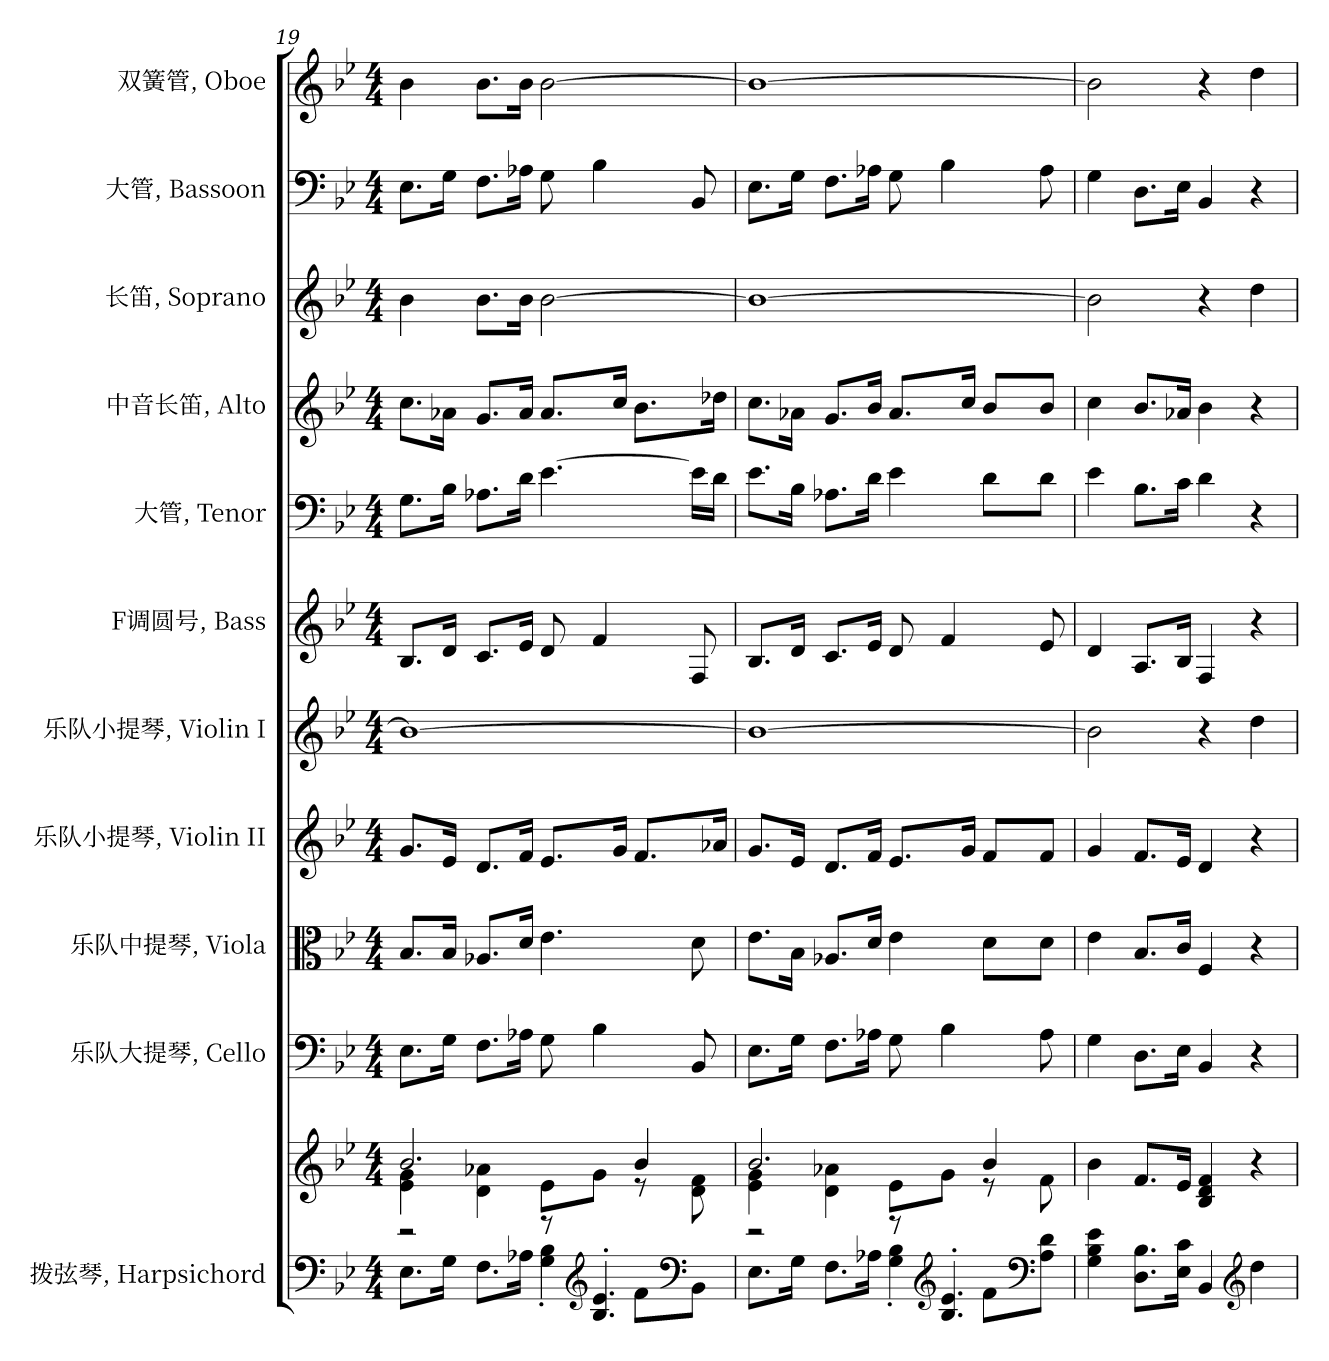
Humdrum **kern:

**kern	**kern	**kern	**kern	**kern	**kern	**kern	**kern	**kern	**kern	**kern	**kern
*part11	*part11	*part10	*part9	*part8	*part7	*part6	*part5	*part4	*part3	*part2	*part1
*staff12	*staff11	*staff10	*staff9	*staff8	*staff7	*staff6	*staff5	*staff4	*staff3	*staff2	*staff1
*I"拨弦琴, Harpsichord	*	*I"乐队大提琴, Cello	*I"乐队中提琴, Viola	*I"乐队小提琴, Violin II	*I"乐队小提琴, Violin I	*I"F调圆号, Bass	*I"大管, Tenor	*I"中音长笛, Alto	*I"长笛, Soprano	*I"大管, Bassoon	*I"双簧管, Oboe
*I'Hch.	*	*	*	*	*	*	*	*	*	*I'Bsn.	*I'Ob.
!!LO:PB:g=z
*clefF4	*clefG2	*clefF4	*clefC3	*clefG2	*clefG2	*clefG2	*clefF4	*clefG2	*clefG2	*clefF4	*clefG2
*	*	*	*	*	*	*ITrd4c7	*	*ITrd3c5	*	*	*
*k[b-e-]	*k[b-e-]	*k[b-e-]	*k[b-e-]	*k[b-e-]	*k[b-e-]	*k[b-e-a-]	*k[b-e-]	*k[b-]	*k[b-e-]	*k[b-e-]	*k[b-e-]
*M4/4	*M4/4	*M4/4	*M4/4	*M4/4	*M4/4	*M4/4	*M4/4	*M4/4	*M4/4	*M4/4	*M4/4
=19	=19	=19	=19	=19	=19	=19	=19	=19	=19	=19	=19
*^	*^	*	*	*	*	*	*	*	*	*	*
2r	8.E-\L	2.b-/	4e-\ 4g\	8.E-\L	8.B-/L	8.g/L	1b-_	8.E-/L	8.G\L	8.g\L	4b-\	8.E-\L	4b-\
.	16G\Jk	.	.	16G\Jk	16B-/Jk	16e-/Jk	.	16G/Jk	16B-\Jk	16e-X\Jk	.	16G\Jk	.
.	8.F\L	.	4d\ 4a-X\	8.F\L	8.A-X/L	8.d/L	.	8.F/L	8.A-X\L	8.d/L	8.b-\L	8.F\L	8.b-\L
.	16A-X\Jk	.	.	16A-X\Jk	16d/Jk	16f/Jk	.	16A-/Jk	16d\Jk	16e-/Jk	16b-\Jk	16A-X\Jk	16b-\Jk
8r	4G\' 4B-\'	.	8e-\L	8G\	4.e-\	8.e-/L	.	8G/	[4.e-\	8.e-/L	[2b-\	8G\	[2b-\
*clefG2	*	*	*	*	*	*	*	*	*	*	*	*	*
4.B-/' 4.e-/'	.	.	8g\J	4B-\	.	.	.	4B-/	.	.	.	4B-\	.
.	.	.	.	.	.	16g/Jk	.	.	.	16g/Jk	.	.	.
.	8f\L	4b-/	8r	.	.	8.f/L	.	.	.	8.f\L	.	.	.
*clefF4	*	*	*	*	*	*	*	*	*	*	*	*	*
.	8BB-\J	.	8d\ 8f\	8BB-/	8d\	.	.	8BB-/	16e-\LL]	.	.	8BB-/	.
.	.	.	.	.	.	16a-X/Jk	.	.	16d\JJ	16a-X\Jk	.	.	.
=20	=20	=20	=20	=20	=20	=20	=20	=20	=20	=20	=20	=20	=20
2r	8.E-\L	2.b-/	4e-\ 4g\	8.E-\L	8.e-\L	8.g/L	1b-_	8.E-/L	8.e-\L	8.g\L	1b-_	8.E-\L	1b-_
.	16G\Jk	.	.	16G\Jk	16B-\Jk	16e-/Jk	.	16G/Jk	16B-\Jk	16e-X\Jk	.	16G\Jk	.
.	8.F\L	.	4d\ 4a-X\	8.F\L	8.A-X/L	8.d/L	.	8.F/L	8.A-X\L	8.d/L	.	8.F\L	.
.	16A-X\Jk	.	.	16A-X\Jk	16d/Jk	16f/Jk	.	16A-/Jk	16d\Jk	16f/Jk	.	16A-X\Jk	.
8r	4G\' 4B-\'	.	8e-\L	8G\	4e-\	8.e-/L	.	8G/	4e-\	8.e-/L	.	8G\	.
*clefG2	*	*	*	*	*	*	*	*	*	*	*	*	*
4.B-/' 4.e-/'	.	.	8g\J	4B-\	.	.	.	4B-/	.	.	.	4B-\	.
.	.	.	.	.	.	16g/Jk	.	.	.	16g/Jk	.	.	.
.	8f\L	4b-/	8r	.	8d\L	8f/L	.	.	8d\L	8f/L	.	.	.
*clefF4	*	*	*	*	*	*	*	*	*	*	*	*	*
.	8A-\ 8d\J	.	8f\	8A-\	8d\J	8f/J	.	8A-/	8d\J	8f/J	.	8A-\	.
*v	*v	*	*	*	*	*	*	*	*	*	*	*	*
*	*v	*v	*	*	*	*	*	*	*	*	*	*
!!LO:PB:g=z
=21	=21	=21	=21	=21	=21	=21	=21	=21	=21	=21	=21
4G\ 4B-\ 4e-\	4b-\	4G\	4e-\	4g/	2b-\]	4G/	4e-\	4g\	2b-\]	4G\	2b-\]
8.D\ 8.B-\L	8.f/L	8.D\L	8.B-/L	8.f/L	.	8.D/L	8.B-\L	8.f/L	.	8.D\L	.
16E-\ 16c\Jk	16e-/Jk	16E-\Jk	16c/Jk	16e-/Jk	.	16E-/Jk	16c\Jk	16e-X/Jk	.	16E-\Jk	.
4BB-/	4B-/ 4d/ 4f/	4BB-/	4F/	4d/	4r	4BB-/	4d\	4f\	4r	4BB-/	4r
*clefG2	*	*	*	*	*	*	*	*	*	*	*
4dd\	4r	4r	4r	4r	4dd\	4r	4r	4r	4dd\	4r	4dd\
=	=	=	=	=	=	=	=	=	=	=	=
*-	*-	*-	*-	*-	*-	*-	*-	*-	*-	*-	*-
